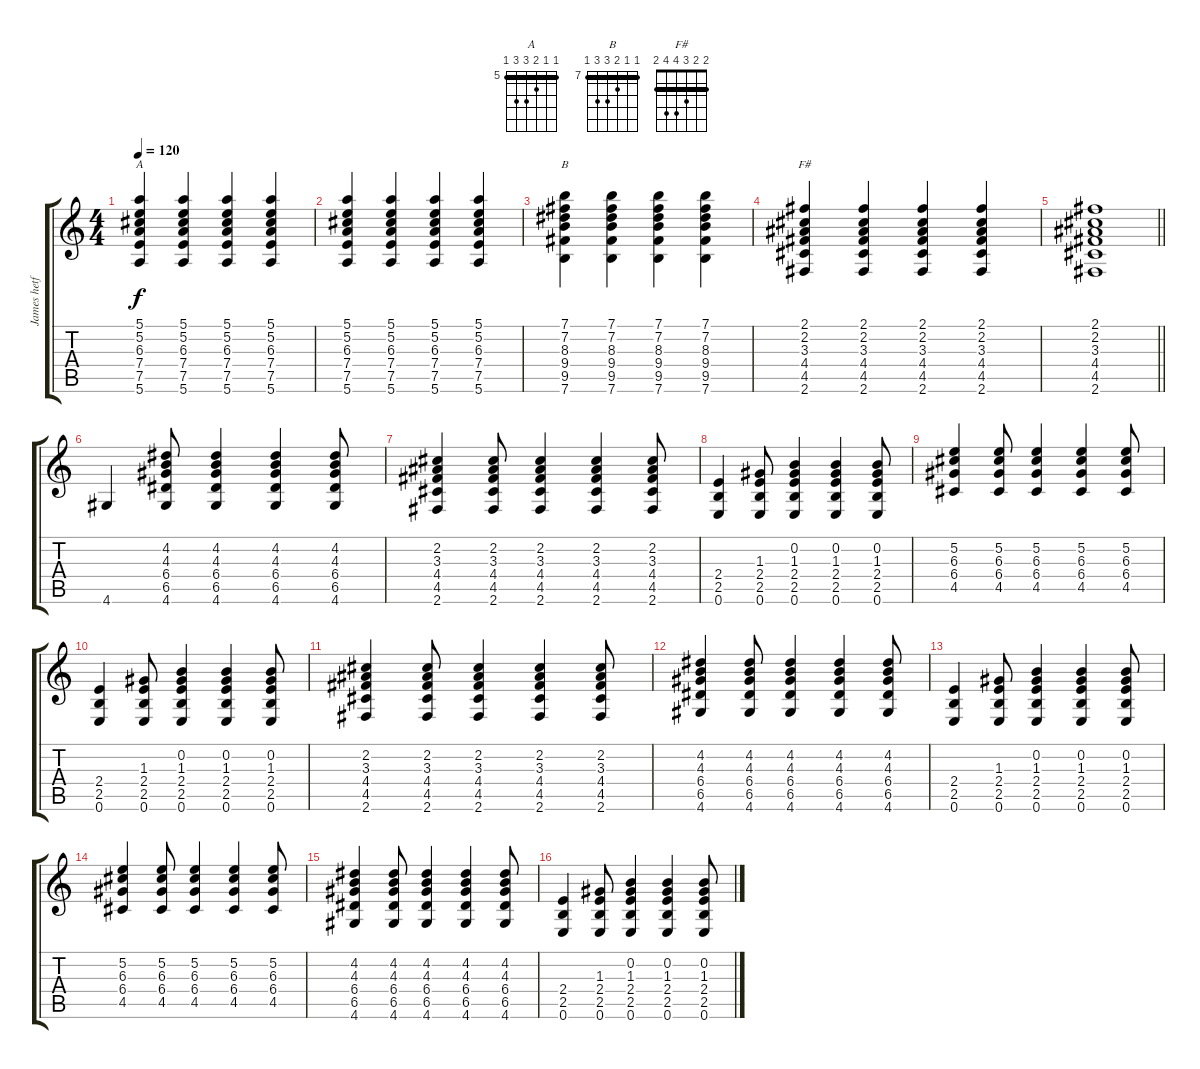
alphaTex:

\track ("James hetfield" "James hetf") {instrument acousticguitarsteel}
\staff {score tabs}
\tuning (E4 B3 G3 D3 A2 E2) {hide}
\chord ("A" 5 5 6 7 7 5) {firstfret 5 barre 5}
\chord ("B" 7 7 8 9 9 7) {firstfret 7 barre 7}
\chord ("F#" 2 2 3 4 4 2) {barre 2}
\ts (4 4)
\tempo 120
\clef g2
\ks c
(5.1 5.2 6.3 7.4 7.5 5.6).4{ch "A" dy f} (5.1 5.2 6.3 7.4 7.5 5.6).4 (5.1 5.2 6.3 7.4 7.5 5.6).4 (5.1 5.2 6.3 7.4 7.5 5.6).4 |
(5.1 5.2 6.3 7.4 7.5 5.6).4 (5.1 5.2 6.3 7.4 7.5 5.6).4 (5.1 5.2 6.3 7.4 7.5 5.6).4 (5.1 5.2 6.3 7.4 7.5 5.6).4 |
(7.1 7.2 8.3 9.4 9.5 7.6).4{ch "B"} (7.1 7.2 8.3 9.4 9.5 7.6).4 (7.1 7.2 8.3 9.4 9.5 7.6).4 (7.1 7.2 8.3 9.4 9.5 7.6).4 |
(2.1 2.2 3.3 4.4 4.5 2.6).4{ch "F#"} (2.1 2.2 3.3 4.4 4.5 2.6).4 (2.1 2.2 3.3 4.4 4.5 2.6).4 (2.1 2.2 3.3 4.4 4.5 2.6).4 |
\barLineRight lightlight
(2.1 2.2 3.3 4.4 4.5 2.6).1 |
4.6.4 (4.2 4.3 6.4 6.5 4.6).8 (4.2 4.3 6.4 6.5 4.6).4 (4.2 4.3 6.4 6.5 4.6).4 (4.2 4.3 6.4 6.5 4.6).8 |
(2.2 3.3 4.4 4.5 2.6).4 (2.2 3.3 4.4 4.5 2.6).8 (2.2 3.3 4.4 4.5 2.6).4 (2.2 3.3 4.4 4.5 2.6).4 (2.2 3.3 4.4 4.5 2.6).8 |
(2.4 2.5 0.6).4 (1.3 2.4 2.5 0.6).8 (0.2 1.3 2.4 2.5 0.6).4 (0.2 1.3 2.4 2.5 0.6).4 (0.2 1.3 2.4 2.5 0.6).8 |
(5.2 6.3 6.4 4.5).4 (5.2 6.3 6.4 4.5).8 (5.2 6.3 6.4 4.5).4 (5.2 6.3 6.4 4.5).4 (5.2 6.3 6.4 4.5).8 |
(2.4 2.5 0.6).4 (1.3 2.4 2.5 0.6).8 (0.2 1.3 2.4 2.5 0.6).4 (0.2 1.3 2.4 2.5 0.6).4 (0.2 1.3 2.4 2.5 0.6).8 |
(2.2 3.3 4.4 4.5 2.6).4 (2.2 3.3 4.4 4.5 2.6).8 (2.2 3.3 4.4 4.5 2.6).4 (2.2 3.3 4.4 4.5 2.6).4 (2.2 3.3 4.4 4.5 2.6).8 |
(4.2 4.3 6.4 6.5 4.6).4 (4.2 4.3 6.4 6.5 4.6).8 (4.2 4.3 6.4 6.5 4.6).4 (4.2 4.3 6.4 6.5 4.6).4 (4.2 4.3 6.4 6.5 4.6).8 |
(2.4 2.5 0.6).4 (1.3 2.4 2.5 0.6).8 (0.2 1.3 2.4 2.5 0.6).4 (0.2 1.3 2.4 2.5 0.6).4 (0.2 1.3 2.4 2.5 0.6).8 |
(5.2 6.3 6.4 4.5).4 (5.2 6.3 6.4 4.5).8 (5.2 6.3 6.4 4.5).4 (5.2 6.3 6.4 4.5).4 (5.2 6.3 6.4 4.5).8 |
(4.2 4.3 6.4 6.5 4.6).4 (4.2 4.3 6.4 6.5 4.6).8 (4.2 4.3 6.4 6.5 4.6).4 (4.2 4.3 6.4 6.5 4.6).4 (4.2 4.3 6.4 6.5 4.6).8 |
(2.4 2.5 0.6).4 (1.3 2.4 2.5 0.6).8 (0.2 1.3 2.4 2.5 0.6).4 (0.2 1.3 2.4 2.5 0.6).4 (0.2 1.3 2.4 2.5 0.6).8
